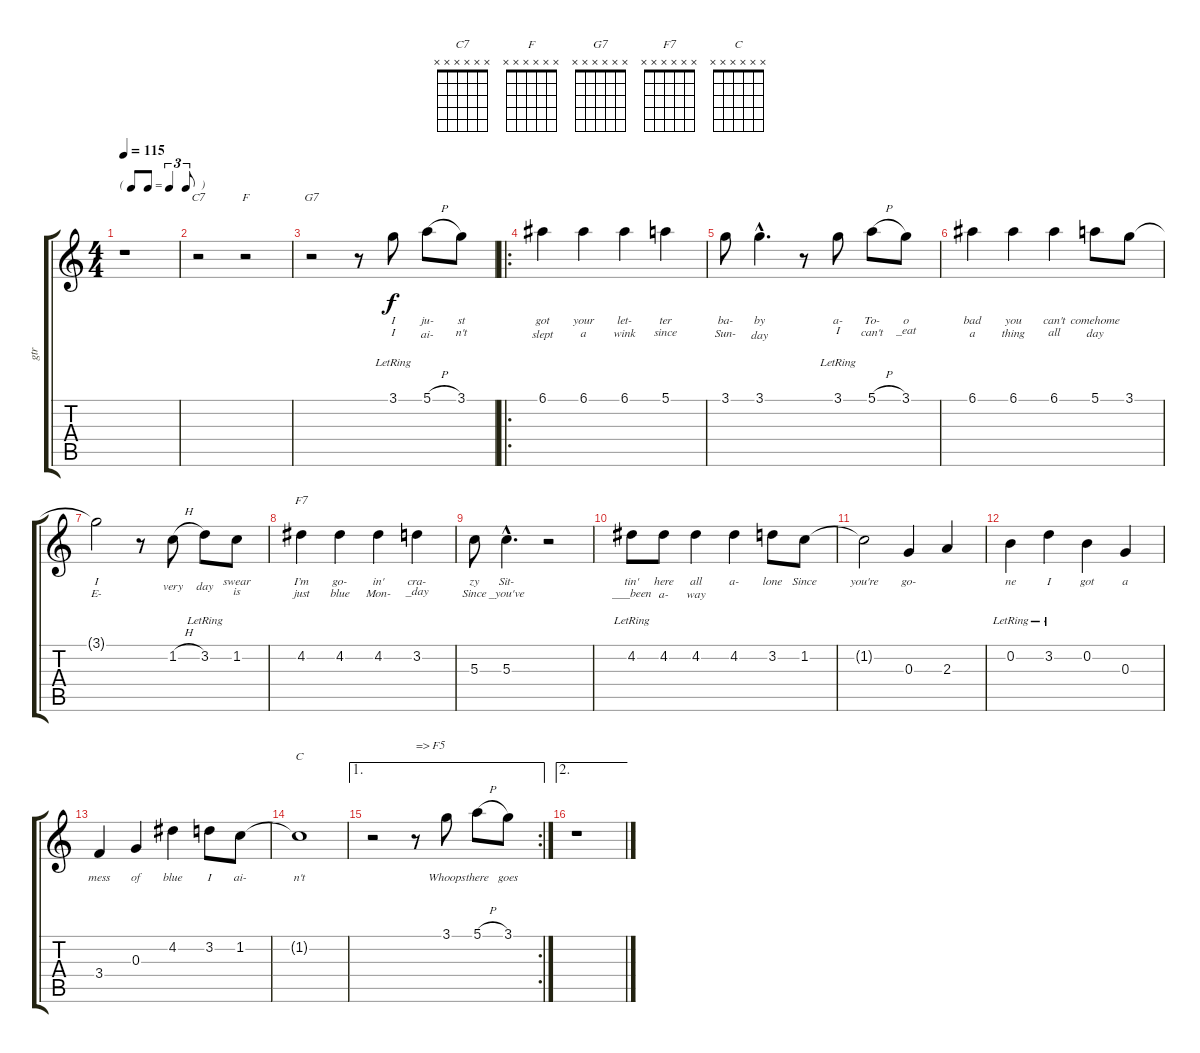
\track ("gtr" "gtr") {instrument acousticguitarsteel}
\staff {score tabs}
\tuning (E4 B3 G3 D3 A2 E2) {hide}
\chord ("C7" x x x x x x)
\chord ("F" x x x x x x)
\chord ("G7" x x x x x x)
\chord ("F7" x x x x x x)
\chord ("C" x x x x x x)
\ts (4 4)
\tf triplet8th
\tempo 115
\clef g2
\ks c
r.1{dy f instrument acousticguitarsteel} |
r.2{ch "C7"} r.2{ch "F"} |
r.2{ch "G7"} r.8 3.1{lr}.8{lyrics (0 "I") lyrics (1 "I") lyrics (2 "") lyrics (3 "") lyrics (4 "")} 5.1{h}.8{lyrics (0 "ju-") lyrics (1 "ai-") lyrics (2 "") lyrics (3 "") lyrics (4 "")} 3.1.8{lyrics (0 "st") lyrics (1 "n't") lyrics (2 "") lyrics (3 "") lyrics (4 "")} |
\ro
6.1.4{lyrics (0 "got") lyrics (1 "slept") lyrics (2 "") lyrics (3 "") lyrics (4 "")} 6.1.4{lyrics (0 "your") lyrics (1 "a") lyrics (2 "") lyrics (3 "") lyrics (4 "")} 6.1.4{lyrics (0 "let-") lyrics (1 "wink") lyrics (2 "") lyrics (3 "") lyrics (4 "")} 5.1.4{lyrics (0 "ter") lyrics (1 "since") lyrics (2 "") lyrics (3 "") lyrics (4 "")} |
3.1.8{lyrics (0 "ba-") lyrics (1 "Sun-") lyrics (2 "") lyrics (3 "") lyrics (4 "")} 3.1{hac}.4{d lyrics (0 "by") lyrics (1 "day") lyrics (2 "") lyrics (3 "") lyrics (4 "")} r.8 3.1{lr}.8{lyrics (0 "a-") lyrics (1 "I") lyrics (2 "") lyrics (3 "") lyrics (4 "")} 5.1{h}.8{lyrics (0 "To-") lyrics (1 "can't") lyrics (2 "") lyrics (3 "") lyrics (4 "")} 3.1.8{lyrics (0 "o") lyrics (1 "_eat") lyrics (2 "") lyrics (3 "") lyrics (4 "")} |
6.1.4{lyrics (0 "bad") lyrics (1 "a") lyrics (2 "") lyrics (3 "") lyrics (4 "")} 6.1.4{lyrics (0 "you") lyrics (1 "thing") lyrics (2 "") lyrics (3 "") lyrics (4 "")} 6.1.4{lyrics (0 "can't") lyrics (1 "all") lyrics (2 "") lyrics (3 "") lyrics (4 "")} 5.1.8{lyrics (0 "comehome") lyrics (1 "day") lyrics (2 "") lyrics (3 "") lyrics (4 "")} 3.1.8{lyrics (0 "") lyrics (1 "") lyrics (2 "") lyrics (3 "") lyrics (4 "")} |
3.1{t}.2{lyrics (0 "I") lyrics (1 "E-") lyrics (2 "") lyrics (3 "") lyrics (4 "")} r.8 1.2{h}.8{lyrics (0 "") lyrics (1 "very") lyrics (2 "") lyrics (3 "") lyrics (4 "")} 3.2{lr}.8{lyrics (0 "") lyrics (1 "day") lyrics (2 "") lyrics (3 "") lyrics (4 "")} 1.2.8{lyrics (0 "swear") lyrics (1 "is") lyrics (2 "") lyrics (3 "") lyrics (4 "")} |
4.2.4{ch "F7" lyrics (0 "I’m") lyrics (1 "just") lyrics (2 "") lyrics (3 "") lyrics (4 "")} 4.2.4{lyrics (0 "go-") lyrics (1 "blue") lyrics (2 "") lyrics (3 "") lyrics (4 "")} 4.2.4{lyrics (0 "in'") lyrics (1 "Mon-") lyrics (2 "") lyrics (3 "") lyrics (4 "")} 3.2.4{lyrics (0 "cra-") lyrics (1 "_day") lyrics (2 "") lyrics (3 "") lyrics (4 "")} |
5.3.8{lyrics (0 "zy") lyrics (1 "Since") lyrics (2 "") lyrics (3 "") lyrics (4 "")} 5.3{hac}.4{d lyrics (0 "Sit-") lyrics (1 "_you've") lyrics (2 "") lyrics (3 "") lyrics (4 "")} r.2 |
4.2{lr}.8{lyrics (0 "tin'") lyrics (1 "___been") lyrics (2 "") lyrics (3 "") lyrics (4 "")} 4.2.8{lyrics (0 "here") lyrics (1 "a-") lyrics (2 "") lyrics (3 "") lyrics (4 "")} 4.2.4{lyrics (0 "all") lyrics (1 "way") lyrics (2 "") lyrics (3 "") lyrics (4 "")} 4.2.4{lyrics (0 "a-") lyrics (1 "") lyrics (2 "") lyrics (3 "") lyrics (4 "")} 3.2.8{lyrics (0 "lone") lyrics (1 "") lyrics (2 "") lyrics (3 "") lyrics (4 "")} 1.2.8{lyrics (0 "Since") lyrics (1 "") lyrics (2 "") lyrics (3 "") lyrics (4 "")} |
1.2{t}.2{lyrics (0 "you're") lyrics (1 "") lyrics (2 "") lyrics (3 "") lyrics (4 "")} 0.3.4{lyrics (0 "go-") lyrics (1 "") lyrics (2 "") lyrics (3 "") lyrics (4 "")} 2.3.4{lyrics (0 "") lyrics (1 "") lyrics (2 "") lyrics (3 "") lyrics (4 "")} |
0.2{lr}.4{lyrics (0 "ne") lyrics (1 "") lyrics (2 "") lyrics (3 "") lyrics (4 "")} 3.2{lr}.4{lyrics (0 "I") lyrics (1 "") lyrics (2 "") lyrics (3 "") lyrics (4 "")} 0.2.4{lyrics (0 "got") lyrics (1 "") lyrics (2 "") lyrics (3 "") lyrics (4 "")} 0.3.4{lyrics (0 "a") lyrics (1 "") lyrics (2 "") lyrics (3 "") lyrics (4 "")} |
3.4.4{lyrics (0 "mess") lyrics (1 "") lyrics (2 "") lyrics (3 "") lyrics (4 "")} 0.3.4{lyrics (0 "of") lyrics (1 "") lyrics (2 "") lyrics (3 "") lyrics (4 "")} 4.2.4{lyrics (0 "blue") lyrics (1 "") lyrics (2 "") lyrics (3 "") lyrics (4 "")} 3.2.8{lyrics (0 "I") lyrics (1 "") lyrics (2 "") lyrics (3 "") lyrics (4 "")} 1.2.8{lyrics (0 "ai-") lyrics (1 "") lyrics (2 "") lyrics (3 "") lyrics (4 "")} |
1.2{t}.1{ch "C" lyrics (0 "n't") lyrics (1 "") lyrics (2 "") lyrics (3 "") lyrics (4 "")} |
\ae 1
\rc 2
r.2 r.8{txt "=> F5"} 3.1.8{lyrics (0 "Whoops") lyrics (1 "") lyrics (2 "") lyrics (3 "") lyrics (4 "")} 5.1{h}.8{lyrics (0 "there") lyrics (1 "") lyrics (2 "") lyrics (3 "") lyrics (4 "")} 3.1.8{lyrics (0 "goes") lyrics (1 "") lyrics (2 "") lyrics (3 "") lyrics (4 "")} |
\ae 2
r.1
